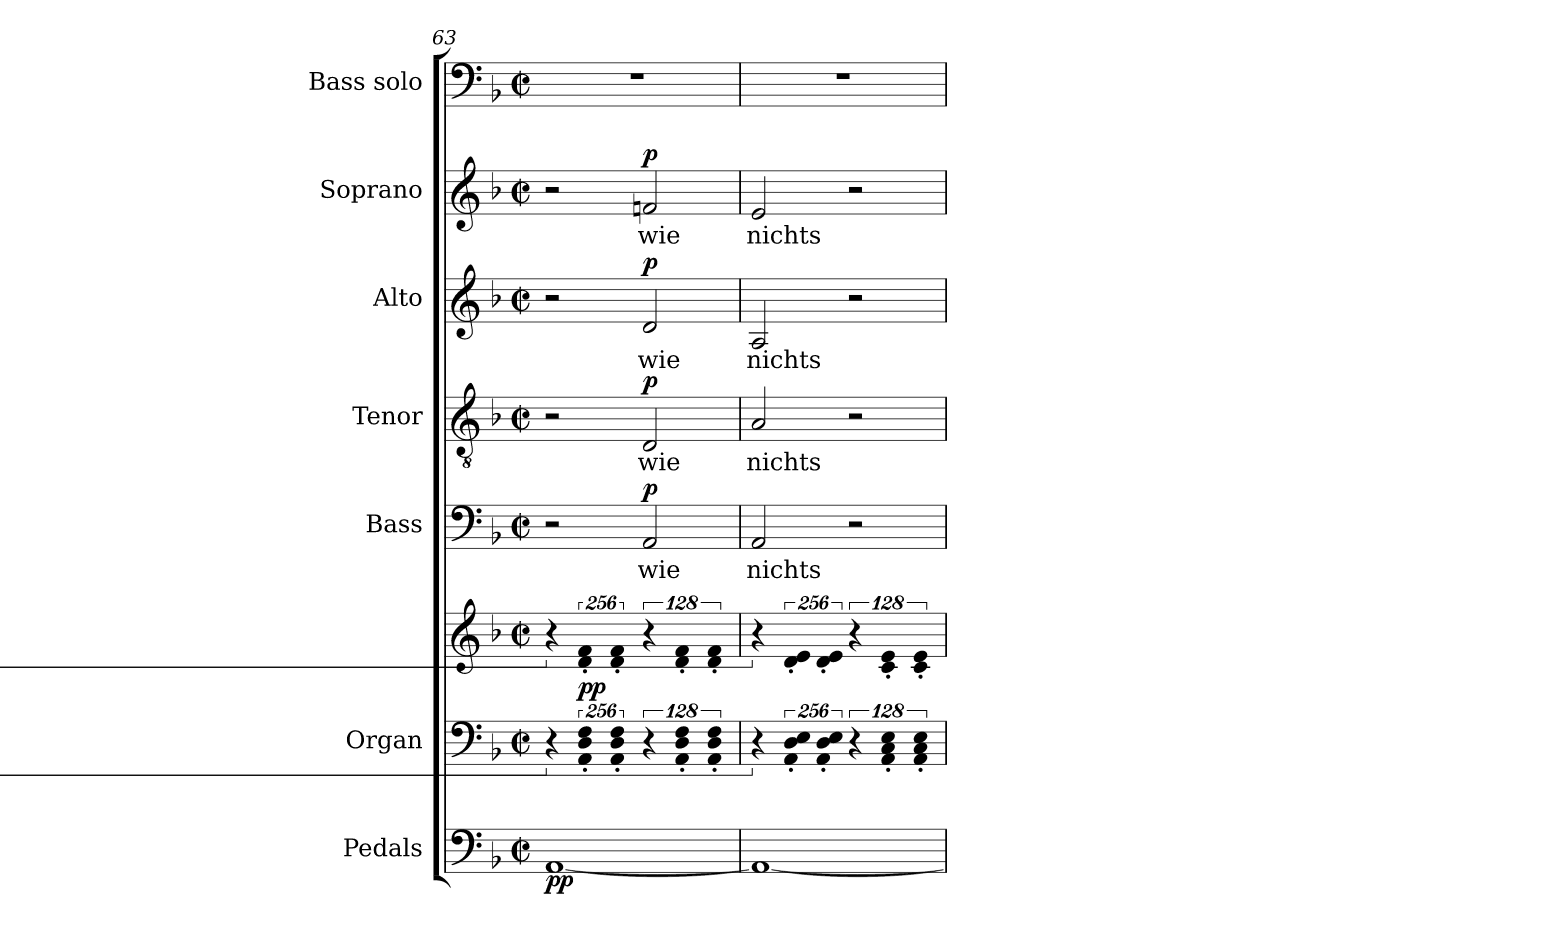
**kern	**dynam	**kern	**kern	**dynam	**kern	**text	**dynam	**kern	**text	**dynam	**kern	**text	**dynam	**kern	**text	**dynam	**kern
*part7	*part7	*part6	*part6	*part6	*part5	*part5	*part5	*part4	*part4	*part4	*part3	*part3	*part3	*part2	*part2	*part2	*part1
*staff8	*staff8	*staff7	*staff6	*staff6/7	*staff5	*staff5	*staff5	*staff4	*staff4	*staff4	*staff3	*staff3	*staff3	*staff2	*staff2	*staff2	*staff1
*I"Pedals	*	*I"Organ	*	*	*I"Bass	*	*	*I"Tenor	*	*	*I"Alto	*	*	*I"Soprano	*	*	*I"Bass solo
*I'Ped.	*	*I'Org.	*	*	*I'B.	*	*	*I'T.	*	*	*I'A.	*	*	*I'S.	*	*	*
!!LO:LB:g=z
*clefF4	*	*clefF4	*clefG2	*	*clefF4	*	*	*clefGv2	*	*	*clefG2	*	*	*clefG2	*	*	*clefF4
*	*	*	*	*	*	*	*	*ITrd7c12	*	*	*	*	*	*	*	*	*
*k[b-]	*	*k[b-]	*k[b-]	*	*k[b-]	*	*	*k[b-]	*	*	*k[b-]	*	*	*k[b-]	*	*	*k[b-]
*d:	*	*d:	*d:	*	*d:	*	*	*d:	*	*	*d:	*	*	*d:	*	*	*d:
*M2/2	*	*M2/2	*M2/2	*	*M2/2	*	*	*M2/2	*	*	*M2/2	*	*	*M2/2	*	*	*M2/2
*met(c|)	*	*met(c|)	*met(c|)	*	*met(c|)	*	*	*met(c|)	*	*	*met(c|)	*	*	*met(c|)	*	*	*met(c|)
=63	=63	=63	=63	=63	=63	=63	=63	=63	=63	=63	=63	=63	=63	=63	=63	=63	=63
!	!	!LO:N:vis=4	!LO:N:vis=4	!	!	!	!	!	!	!	!	!	!	!	!	!	!
[1AAi	pp	512%85r	512%85r	.	2r	.	.	2r	.	.	2r	.	.	2r	.	.	1r
!	!	!LO:N:vis=4	!LO:N:vis=4	!	!	!	!	!	!	!	!	!	!	!	!	!	!
.	.	1024%171AAi/' 1024%171Di' 1024%171Fi'	1024%171di/' 1024%171fi'	pp	.	.	.	.	.	.	.	.	.	.	.	.	.
!	!	!LO:N:vis=4	!LO:N:vis=4	!	!	!	!	!	!	!	!	!	!	!	!	!	!
.	.	1024%171AAi/' 1024%171Di' 1024%171Fi'	1024%171di/' 1024%171fi'	.	.	.	.	.	.	.	.	.	.	.	.	.	.
!	!	!LO:N:vis=4	!LO:N:vis=4	!	!	!	!	!	!	!	!	!	!	!	!	!	!
!	!	!	!	!	!	!LO:LY:b:color=#000000	!	!	!	!	!	!	!	!	!	!	!
!	!	!	!	!	!	!	!	!	!LO:LY:b:color=#000000	!	!	!	!	!	!	!	!
!	!	!	!	!	!	!	!	!	!	!	!	!LO:LY:b:color=#000000	!	!	!	!	!
!	!	!	!	!	!	!	!	!	!	!	!	!	!	!	!LO:LY:b:color=#000000	!	!
.	.	512%85r	512%85r	.	2AAi/	wie	p	2DDi/	wie	p	2di/	wie	p	2fni/	wie	p	.
!	!	!LO:N:vis=4	!LO:N:vis=4	!	!	!	!	!	!	!	!	!	!	!	!	!	!
.	.	1024%171AAi/' 1024%171Di' 1024%171Fi'	1024%171di/' 1024%171fi'	.	.	.	.	.	.	.	.	.	.	.	.	.	.
!	!	!LO:N:vis=4	!LO:N:vis=4	!	!	!	!	!	!	!	!	!	!	!	!	!	!
.	.	1024%171AAi/' 1024%171Di' 1024%171Fi'	1024%171di/' 1024%171fi'	.	.	.	.	.	.	.	.	.	.	.	.	.	.
=64	=64	=64	=64	=64	=64	=64	=64	=64	=64	=64	=64	=64	=64	=64	=64	=64	=64
!	!	!LO:N:vis=4	!LO:N:vis=4	!	!	!	!	!	!	!	!	!	!	!	!	!	!
!	!	!	!	!	!	!LO:LY:b:color=#000000	!	!	!	!	!	!	!	!	!	!	!
!	!	!	!	!	!	!	!	!	!LO:LY:b:color=#000000	!	!	!	!	!	!	!	!
!	!	!	!	!	!	!	!	!	!	!	!	!LO:LY:b:color=#000000	!	!	!	!	!
!	!	!	!	!	!	!	!	!	!	!	!	!	!	!	!LO:LY:b:color=#000000	!	!
1AAi_	.	512%85r	512%85r	.	2AAi/	nichts	.	2AAi/	nichts	.	2Ai/	nichts	.	2ei/	nichts	.	1r
!	!	!LO:N:vis=4	!LO:N:vis=4	!	!	!	!	!	!	!	!	!	!	!	!	!	!
.	.	1024%171AAi/' 1024%171Di' 1024%171Ei'	1024%171di/' 1024%171ei'	.	.	.	.	.	.	.	.	.	.	.	.	.	.
!	!	!LO:N:vis=4	!LO:N:vis=4	!	!	!	!	!	!	!	!	!	!	!	!	!	!
.	.	1024%171AAi/' 1024%171Di' 1024%171Ei'	1024%171di/' 1024%171ei'	.	.	.	.	.	.	.	.	.	.	.	.	.	.
!	!	!LO:N:vis=4	!LO:N:vis=4	!	!	!	!	!	!	!	!	!	!	!	!	!	!
.	.	512%85r	512%85r	.	2r	.	.	2r	.	.	2r	.	.	2r	.	.	.
!	!	!LO:N:vis=4	!LO:N:vis=4	!	!	!	!	!	!	!	!	!	!	!	!	!	!
.	.	1024%171AAi/' 1024%171Ci' 1024%171Ei'	1024%171ci/' 1024%171ei'	.	.	.	.	.	.	.	.	.	.	.	.	.	.
!	!	!LO:N:vis=4	!LO:N:vis=4	!	!	!	!	!	!	!	!	!	!	!	!	!	!
.	.	1024%171AAi/' 1024%171Ci' 1024%171Ei'	1024%171ci/' 1024%171ei'	.	.	.	.	.	.	.	.	.	.	.	.	.	.
=	=	=	=	=	=	=	=	=	=	=	=	=	=	=	=	=	=
*-	*-	*-	*-	*-	*-	*-	*-	*-	*-	*-	*-	*-	*-	*-	*-	*-	*-
